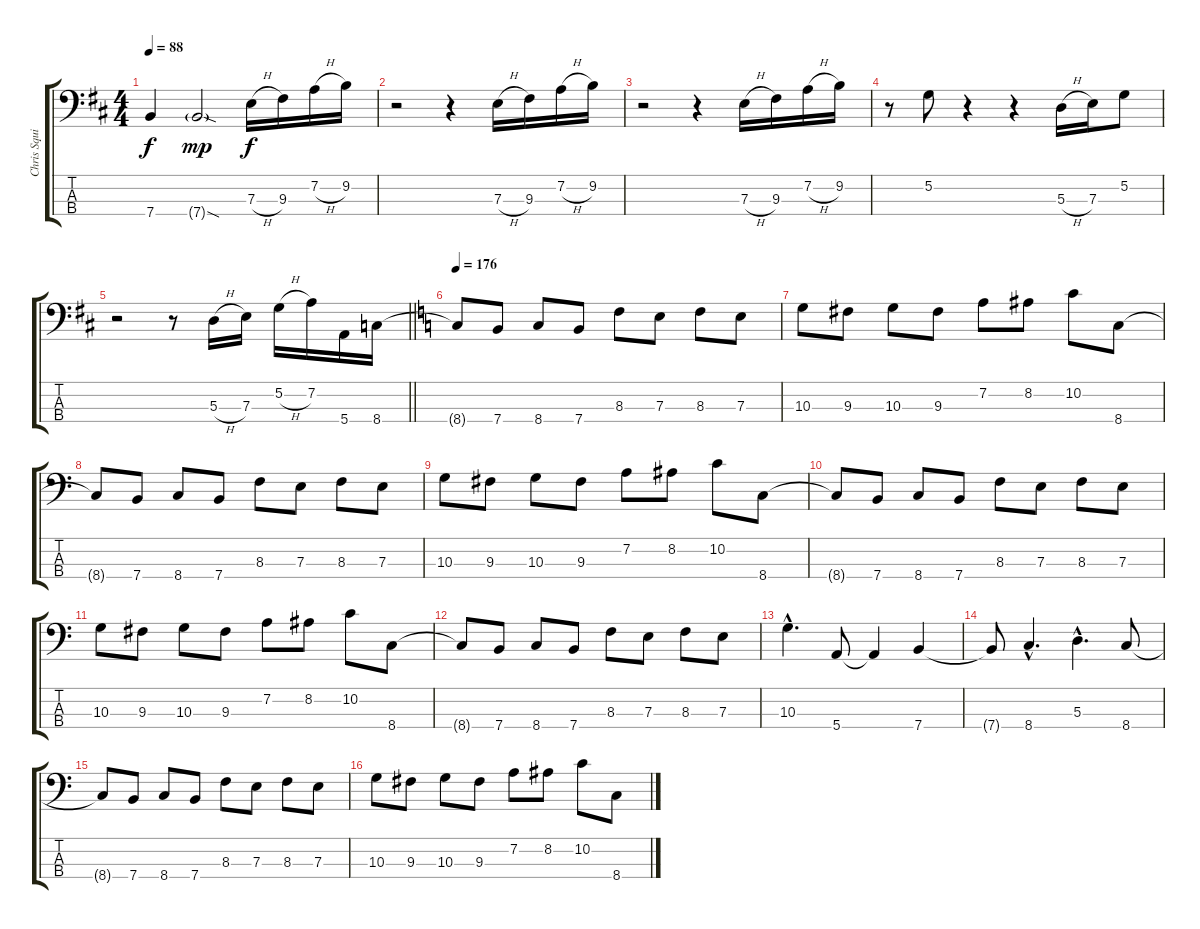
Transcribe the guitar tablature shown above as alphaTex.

\track ("Chris Squire" "Chris Squi") {instrument electricbasspick}
\staff {score tabs}
\tuning (G2 D2 A1 E1) {hide}
\ts (4 4)
\tempo 88
\clef f4
\ks d
7.4.4{dy f} 7.4{sod g}.2{dy mp} 7.3{h}.16{dy f} 9.3.16 7.2{h}.16 9.2.16 |
r.2 r.4 7.3{h}.16 9.3.16 7.2{h}.16 9.2.16 |
r.2 r.4 7.3{h}.16 9.3.16 7.2{h}.16 9.2.16 |
r.8 5.2.8 r.4 r.4 5.3{h}.16 7.3.16 5.2.8 |
\barLineRight lightlight
r.2 r.8 5.3{h}.16 7.3.16 5.2{h}.16 7.2.16 5.4.16 8.4.16 |
\tempo 176
\ks c
8.4{t}.8 7.4.8 8.4.8 7.4.8 8.3.8 7.3.8 8.3.8 7.3.8 |
10.3.8 9.3.8 10.3.8 9.3.8 7.2.8 8.2.8 10.2.8 8.4.8 |
8.4{t}.8 7.4.8 8.4.8 7.4.8 8.3.8 7.3.8 8.3.8 7.3.8 |
10.3.8 9.3.8 10.3.8 9.3.8 7.2.8 8.2.8 10.2.8 8.4.8 |
8.4{t}.8 7.4.8 8.4.8 7.4.8 8.3.8 7.3.8 8.3.8 7.3.8 |
10.3.8 9.3.8 10.3.8 9.3.8 7.2.8 8.2.8 10.2.8 8.4.8 |
8.4{t}.8 7.4.8 8.4.8 7.4.8 8.3.8 7.3.8 8.3.8 7.3.8 |
10.3{hac}.4{d} 5.4.8 5.4{t}.4 7.4.4 |
7.4{t}.8 8.4{hac}.4{d} 5.3{hac}.4{d} 8.4.8 |
8.4{t}.8 7.4.8 8.4.8 7.4.8 8.3.8 7.3.8 8.3.8 7.3.8 |
10.3.8 9.3.8 10.3.8 9.3.8 7.2.8 8.2.8 10.2.8 8.4.8
